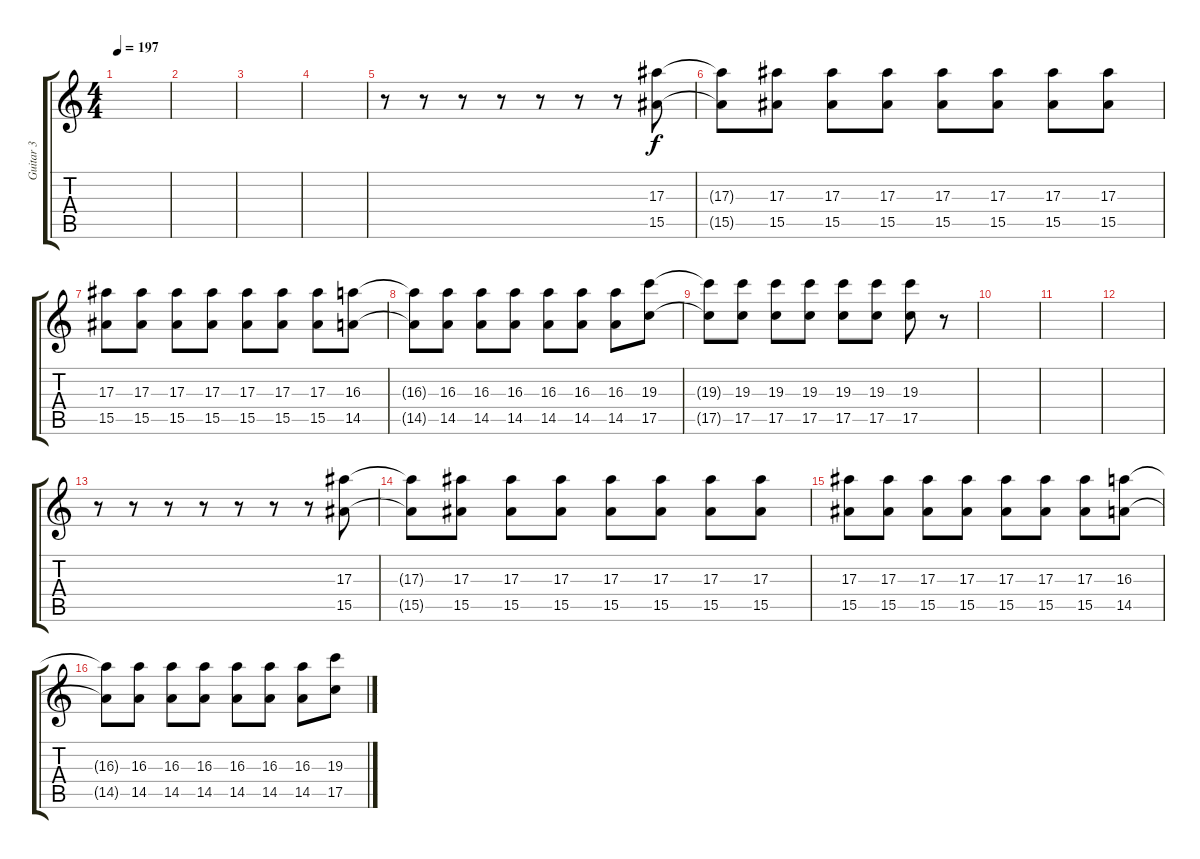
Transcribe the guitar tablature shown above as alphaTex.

\track ("Guitar 3" "Guitar 3") {instrument distortionguitar}
\staff {score tabs}
\tuning (D4 A3 F3 C3 G2 D2) {hide}
\ts (4 4)
\tempo 197
\clef g2
\ks c
|
|
|
|
r.8 r.8 r.8 r.8 r.8 r.8 r.8 (17.3 15.5).8 |
(17.3{t} 15.5{t}).8 (17.3 15.5).8 (17.3 15.5).8 (17.3 15.5).8 (17.3 15.5).8 (17.3 15.5).8 (17.3 15.5).8 (17.3 15.5).8 |
(17.3 15.5).8 (17.3 15.5).8 (17.3 15.5).8 (17.3 15.5).8 (17.3 15.5).8 (17.3 15.5).8 (17.3 15.5).8 (16.3 14.5).8 |
(16.3{t} 14.5{t}).8 (16.3 14.5).8 (16.3 14.5).8 (16.3 14.5).8 (16.3 14.5).8 (16.3 14.5).8 (16.3 14.5).8 (19.3 17.5).8 |
(19.3{t} 17.5{t}).8 (19.3 17.5).8 (19.3 17.5).8 (19.3 17.5).8 (19.3 17.5).8 (19.3 17.5).8 (19.3 17.5).8 r.8 |
|
|
|
r.8 r.8 r.8 r.8 r.8 r.8 r.8 (17.3 15.5).8 |
(17.3{t} 15.5{t}).8 (17.3 15.5).8 (17.3 15.5).8 (17.3 15.5).8 (17.3 15.5).8 (17.3 15.5).8 (17.3 15.5).8 (17.3 15.5).8 |
(17.3 15.5).8 (17.3 15.5).8 (17.3 15.5).8 (17.3 15.5).8 (17.3 15.5).8 (17.3 15.5).8 (17.3 15.5).8 (16.3 14.5).8 |
(16.3{t} 14.5{t}).8 (16.3 14.5).8 (16.3 14.5).8 (16.3 14.5).8 (16.3 14.5).8 (16.3 14.5).8 (16.3 14.5).8 (19.3 17.5).8
